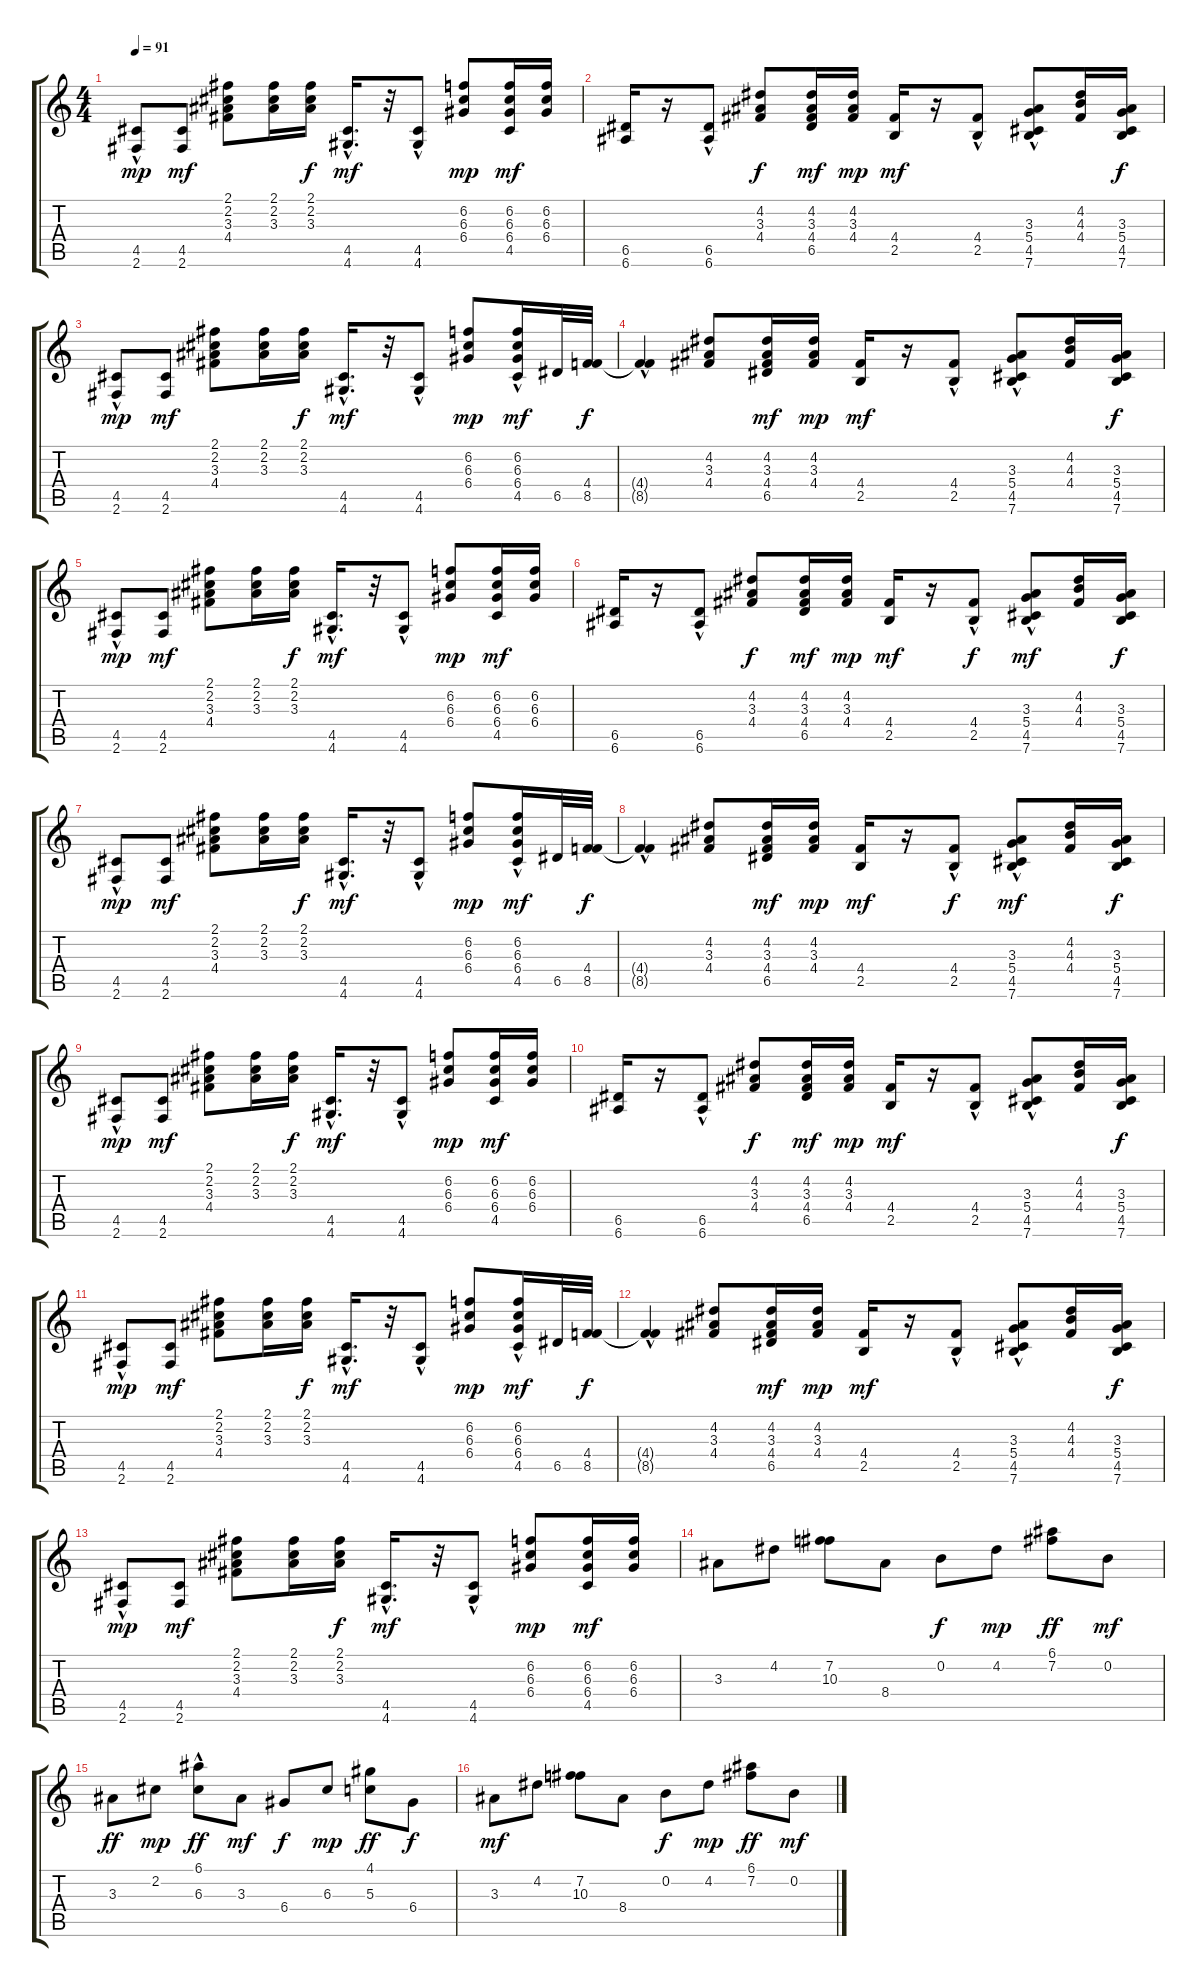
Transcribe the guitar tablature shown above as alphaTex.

\track "" {instrument acousticguitarsteel}
\staff {score tabs}
\tuning (E4 B3 G3 D3 A2 E2) {hide}
\ts (4 4)
\tempo 91
\clef g2
\ks c
(4.5{hac} 2.6).8{dy mp} (4.5 2.6).8{dy mf} (2.1 2.2 3.3 4.4).8 (2.1 2.2 3.3).16 (2.1 2.2 3.3).16{dy f} (4.5 4.6{hac}).16{d dy mf} r.32 (4.5{hac} 4.6).8 (6.2 6.3 6.4).8{dy mp} (6.2 6.3 6.4 4.5).16{dy mf} (6.2 6.3 6.4).16 |
(6.5 6.6).16 r.16 (6.5{hac} 6.6{hac}).8 (4.2 3.3 4.4).8{dy f} (4.2 3.3 4.4 6.5).16{dy mf} (4.2 3.3 4.4).16{dy mp} (4.4 2.5).16{dy mf} r.16 (4.4{hac} 2.5).8 (3.3 5.4 4.5 7.6{hac}).8 (4.2 4.3 4.4).16 (3.3 5.4 4.5 7.6).16{dy f} |
(4.5{hac} 2.6).8{dy mp} (4.5 2.6).8{dy mf} (2.1 2.2 3.3 4.4).8 (2.1 2.2 3.3).16 (2.1 2.2 3.3).16{dy f} (4.5 4.6{hac}).16{d dy mf} r.32 (4.5{hac} 4.6).8 (6.2 6.3 6.4).8{dy mp} (6.2{hac} 6.3{hac} 6.4 4.5).16{dy mf} 6.5.32 (4.4 8.5).32{dy f} |
(4.4{t} 8.5{hac t}).4 (4.2 3.3 4.4).8 (4.2 3.3 4.4 6.5).16{dy mf} (4.2 3.3 4.4).16{dy mp} (4.4 2.5).16{dy mf} r.16 (4.4{hac} 2.5).8 (3.3 5.4 4.5 7.6{hac}).8 (4.2 4.3 4.4).16 (3.3 5.4 4.5 7.6).16{dy f} |
(4.5{hac} 2.6).8{dy mp} (4.5 2.6).8{dy mf} (2.1 2.2 3.3 4.4).8 (2.1 2.2 3.3).16 (2.1 2.2 3.3).16{dy f} (4.5 4.6{hac}).16{d dy mf} r.32 (4.5{hac} 4.6).8 (6.2 6.3 6.4).8{dy mp} (6.2 6.3 6.4 4.5).16{dy mf} (6.2 6.3 6.4).16 |
(6.5 6.6).16 r.16 (6.5{hac} 6.6{hac}).8 (4.2 3.3 4.4).8{dy f} (4.2 3.3 4.4 6.5).16{dy mf} (4.2 3.3 4.4).16{dy mp} (4.4 2.5).16{dy mf} r.16 (4.4{hac} 2.5).8{dy f} (3.3 5.4 4.5 7.6{hac}).8{dy mf} (4.2 4.3 4.4).16 (3.3 5.4 4.5 7.6).16{dy f} |
(4.5{hac} 2.6).8{dy mp} (4.5 2.6).8{dy mf} (2.1 2.2 3.3 4.4).8 (2.1 2.2 3.3).16 (2.1 2.2 3.3).16{dy f} (4.5 4.6{hac}).16{d dy mf} r.32 (4.5{hac} 4.6).8 (6.2 6.3 6.4).8{dy mp} (6.2{hac} 6.3{hac} 6.4 4.5).16{dy mf} 6.5.32 (4.4 8.5).32{dy f} |
(4.4{t} 8.5{hac t}).4 (4.2 3.3 4.4).8 (4.2 3.3 4.4 6.5).16{dy mf} (4.2 3.3 4.4).16{dy mp} (4.4 2.5).16{dy mf} r.16 (4.4{hac} 2.5).8{dy f} (3.3 5.4 4.5 7.6{hac}).8{dy mf} (4.2 4.3 4.4).16 (3.3 5.4 4.5 7.6).16{dy f} |
(4.5{hac} 2.6).8{dy mp} (4.5 2.6).8{dy mf} (2.1 2.2 3.3 4.4).8 (2.1 2.2 3.3).16 (2.1 2.2 3.3).16{dy f} (4.5 4.6{hac}).16{d dy mf} r.32 (4.5{hac} 4.6).8 (6.2 6.3 6.4).8{dy mp} (6.2 6.3 6.4 4.5).16{dy mf} (6.2 6.3 6.4).16 |
(6.5 6.6).16 r.16 (6.5{hac} 6.6{hac}).8 (4.2 3.3 4.4).8{dy f} (4.2 3.3 4.4 6.5).16{dy mf} (4.2 3.3 4.4).16{dy mp} (4.4 2.5).16{dy mf} r.16 (4.4{hac} 2.5).8 (3.3 5.4 4.5 7.6{hac}).8 (4.2 4.3 4.4).16 (3.3 5.4 4.5 7.6).16{dy f} |
(4.5{hac} 2.6).8{dy mp} (4.5 2.6).8{dy mf} (2.1 2.2 3.3 4.4).8 (2.1 2.2 3.3).16 (2.1 2.2 3.3).16{dy f} (4.5 4.6{hac}).16{d dy mf} r.32 (4.5{hac} 4.6).8 (6.2 6.3 6.4).8{dy mp} (6.2{hac} 6.3{hac} 6.4 4.5).16{dy mf} 6.5.32 (4.4 8.5).32{dy f} |
(4.4{t} 8.5{hac t}).4 (4.2 3.3 4.4).8 (4.2 3.3 4.4 6.5).16{dy mf} (4.2 3.3 4.4).16{dy mp} (4.4 2.5).16{dy mf} r.16 (4.4{hac} 2.5).8 (3.3 5.4 4.5 7.6{hac}).8 (4.2 4.3 4.4).16 (3.3 5.4 4.5 7.6).16{dy f} |
(4.5{hac} 2.6).8{dy mp} (4.5 2.6).8{dy mf} (2.1 2.2 3.3 4.4).8 (2.1 2.2 3.3).16 (2.1 2.2 3.3).16{dy f} (4.5 4.6{hac}).16{d dy mf} r.32 (4.5{hac} 4.6).8 (6.2 6.3 6.4).8{dy mp} (6.2 6.3 6.4 4.5).16{dy mf} (6.2 6.3 6.4).16 |
3.3.8 4.2.8 (7.2 10.3).8 8.4.8 0.2.8{dy f} 4.2.8{dy mp} (6.1 7.2).8{dy ff} 0.2.8{dy mf} |
3.3.8{dy ff} 2.2.8{dy mp} (6.1{hac} 6.3{hac}).8{dy ff} 3.3.8{dy mf} 6.4.8{dy f} 6.3.8{dy mp} (4.1 5.3).8{dy ff} 6.4.8{dy f} |
3.3.8{dy mf} 4.2.8 (7.2 10.3).8 8.4.8 0.2.8{dy f} 4.2.8{dy mp} (6.1 7.2).8{dy ff} 0.2.8{dy mf}
